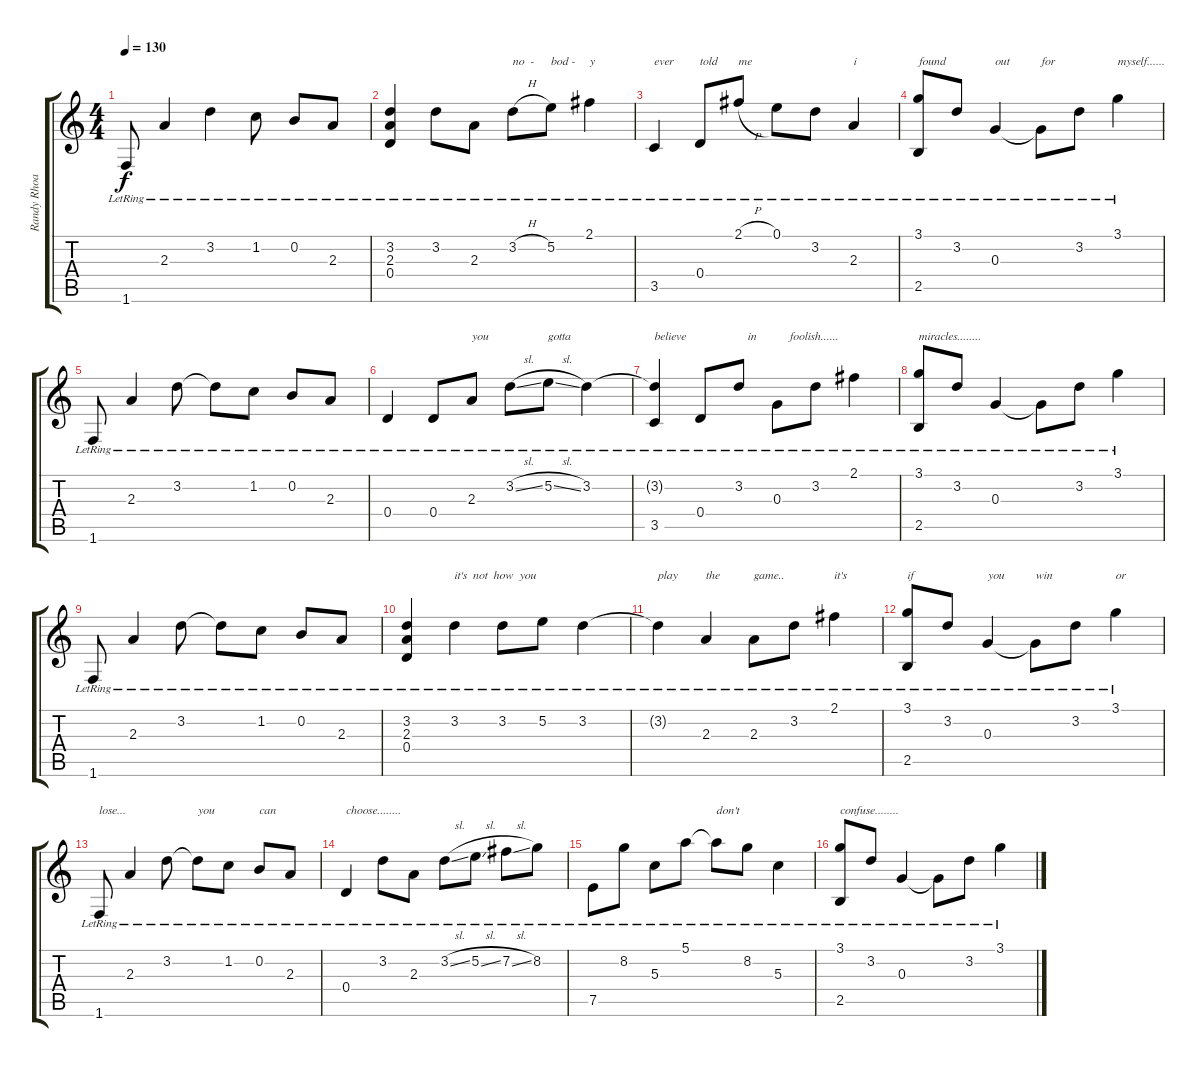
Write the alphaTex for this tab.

\track ("Randy Rhoads" "Randy Rhoa") {instrument distortionguitar}
\staff {score tabs}
\tuning (E4 B3 G3 D3 A2 E2) {hide}
\ts (4 4)
\tempo 130
\clef g2
\ks c
1.6{lr}.8{dy f} 2.3{lr}.4 3.2{lr}.4 1.2{lr}.8 0.2{lr}.8 2.3{lr}.8 |
(3.2 2.3 0.4{lr}).4 3.2{lr}.8 2.3{lr}.8 3.2{h lr}.8{txt "no  -"} 5.2{lr}.8{txt "bod -"} 2.1{lr}.4{txt "y"} |
3.5{lr}.4{txt "ever"} 0.4{lr}.8{txt "told"} 2.1{h lr}.8{txt "me"} 0.1{lr}.8 3.2{lr}.8 2.3{lr}.4{txt "i"} |
(3.1{lr} 2.5{lr}).8{txt "found"} 3.2{lr}.8 0.3{lr}.4{txt "out"} 0.3{lr t}.8{txt "for"} 3.2{lr}.8 3.1{lr}.4{txt "myself......"} |
1.6{lr}.8 2.3{lr}.4 3.2{lr}.8 3.2{lr t}.8 1.2{lr}.8 0.2{lr}.8 2.3{lr}.8 |
0.4{lr}.4 0.4{lr}.8 2.3{lr}.8{txt "you"} 3.2{sl lr}.8 5.2{sl lr}.8{txt "gotta"} 3.2{lr}.4 |
(3.2{lr t} 3.5{lr}).4{txt "believe"} 0.4{lr}.8 3.2{lr}.8{txt "   in"} 0.3{lr}.8{txt "    foolish......"} 3.2{lr}.8 2.1{lr}.4 |
(3.1{lr} 2.5{lr}).8{txt "miracles........"} 3.2{lr}.8 0.3{lr}.4 0.3{lr t}.8 3.2{lr}.8 3.1{lr}.4 |
1.6{lr}.8 2.3{lr}.4 3.2{lr}.8 3.2{lr t}.8 1.2{lr}.8 0.2{lr}.8 2.3{lr}.8 |
(3.2 2.3 0.4{lr}).4 3.2{lr}.4{txt "it's  not  how  you"} 3.2{lr}.8 5.2{lr}.8 3.2{lr}.4 |
3.2{lr t}.4{txt "play"} 2.3{lr}.4{txt "the"} 2.3{lr}.8{txt "game.."} 3.2{lr}.8 2.1{lr}.4{txt "it's"} |
(3.1{lr} 2.5{lr}).8{txt "if"} 3.2{lr}.8 0.3{lr}.4{txt "you"} 0.3{lr t}.8{txt "win"} 3.2{lr}.8 3.1{lr}.4{txt "or"} |
1.6{lr}.8{txt "lose..."} 2.3{lr}.4 3.2{lr}.8 3.2{lr t}.8{txt "you"} 1.2{lr}.8 0.2{lr}.8{txt "can"} 2.3{lr}.8 |
0.4{lr}.4{txt "choose........"} 3.2{lr}.8 2.3{lr}.8 3.2{sl lr}.8 5.2{sl lr}.8 7.2{sl lr}.8 8.2{lr}.8 |
7.5{lr}.8 8.2{lr}.8 5.3{lr}.8 5.1{lr}.8 5.1{lr t}.8{txt "don't"} 8.2{lr}.8 5.3{lr}.4 |
(3.1{lr} 2.5{lr}).8{txt "confuse........"} 3.2{lr}.8 0.3{lr}.4 0.3{lr t}.8 3.2{lr}.8 3.1{lr}.4
